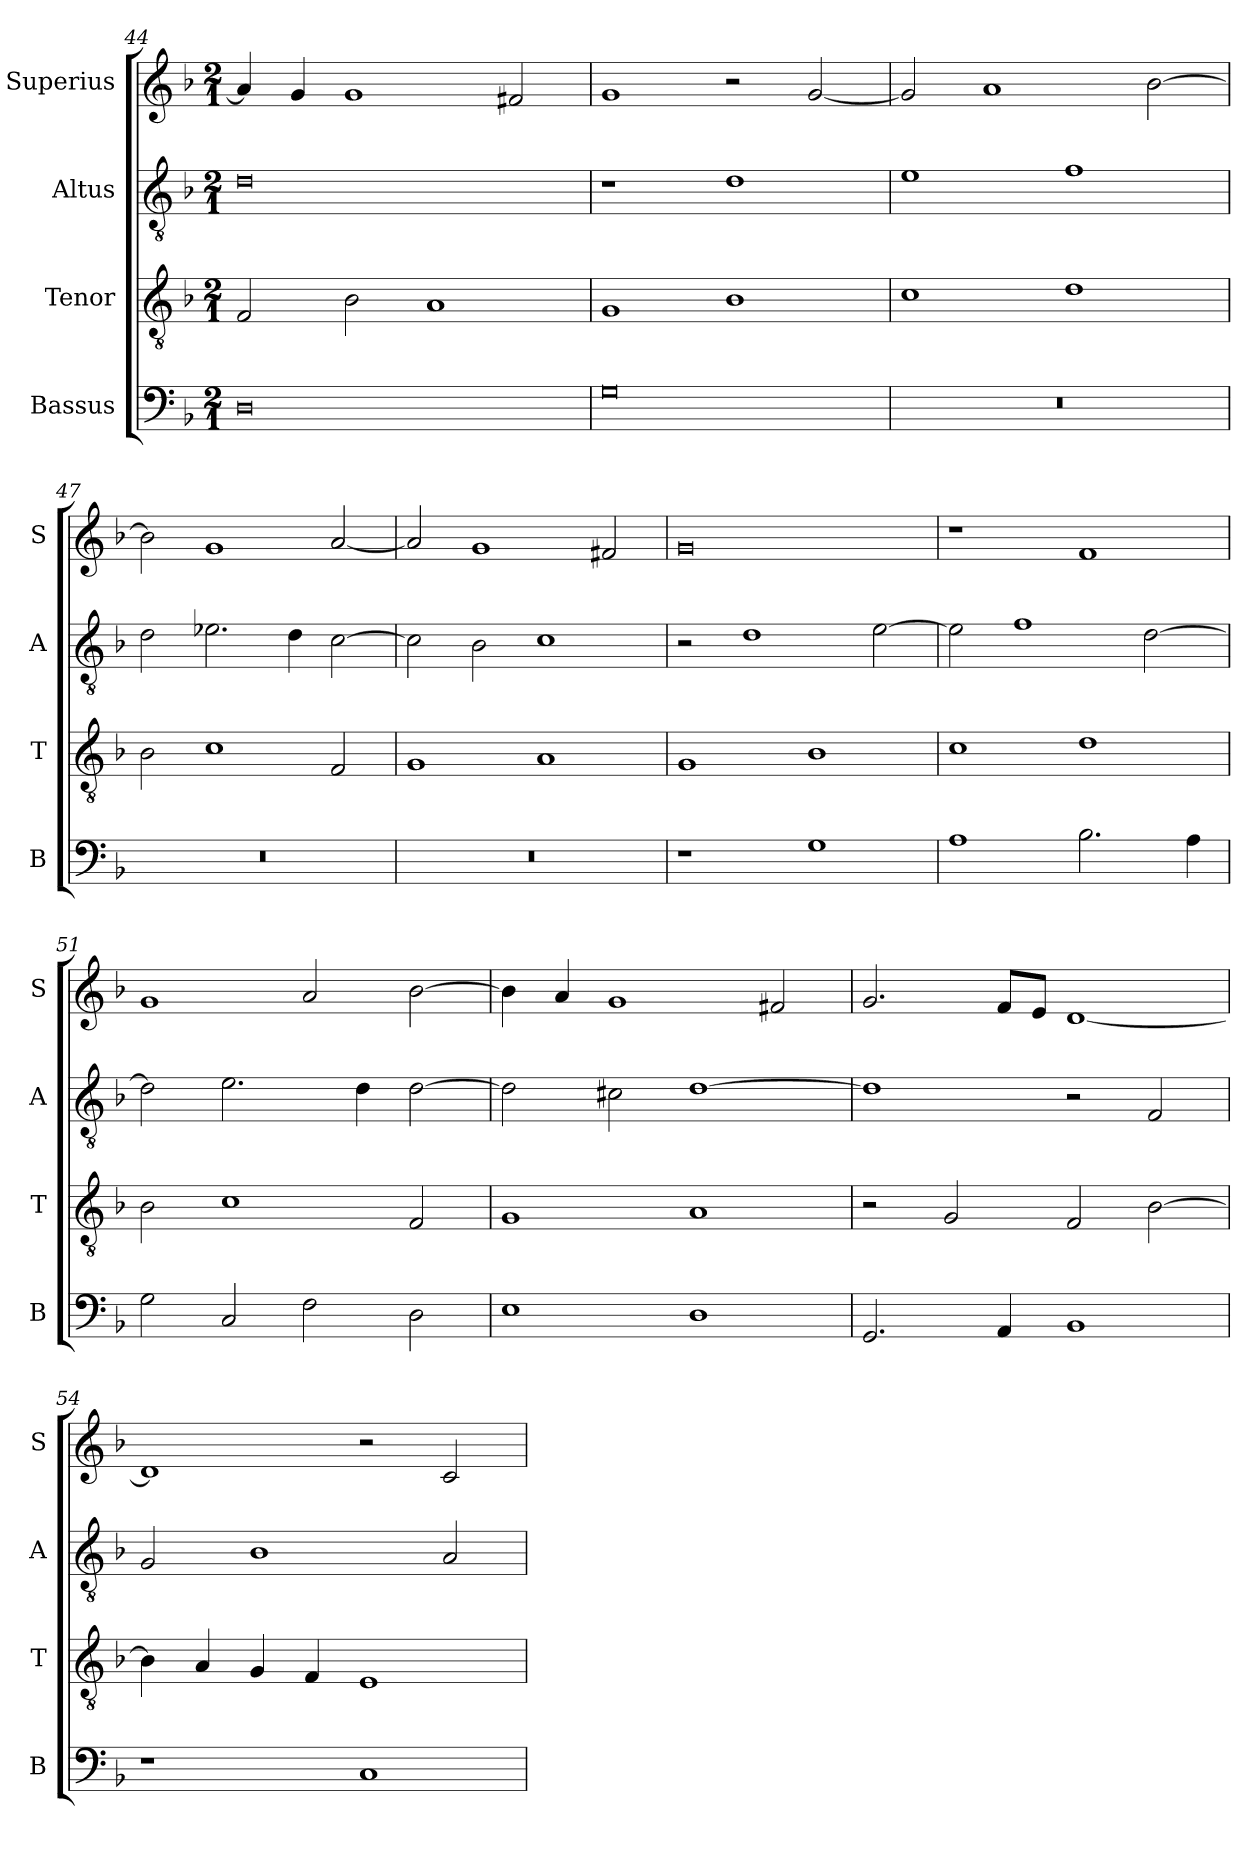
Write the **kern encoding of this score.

**kern	**kern	**kern	**kern
*part4	*part3	*part2	*part1
*staff4	*staff3	*staff2	*staff1
*I"Bassus	*I"Tenor	*I"Altus	*I"Superius
*I'B	*I'T	*I'A	*I'S
*clefF4	*clefGv2	*clefGv2	*clefG2
*k[b-]	*k[b-]	*k[b-]	*k[b-]
*F:	*F:	*F:	*F:
*M2/1	*M2/1	*M2/1	*M2/1
=44	=44	=44	=44
0D	2F	0d	4a]
.	.	.	4g
.	2B-	.	1g
.	1A	.	.
.	.	.	2f#X
=45	=45	=45	=45
0G	1G	1r	1g
.	1B-	1d	2r
.	.	.	[2g
=46	=46	=46	=46
0r	1c	1e	2g]
.	.	.	1a
.	1d	1f	.
.	.	.	[2b-
=47	=47	=47	=47
0r	2B-	2d	2b-]
.	1c	2.e-X	1g
.	.	4d	.
.	2F	[2c	[2a
=48	=48	=48	=48
0r	1G	2c]	2a]
.	.	2B-	1g
.	1A	1c	.
.	.	.	2f#X
=49	=49	=49	=49
1r	1G	2r	0g
.	.	1d	.
1G	1B-	.	.
.	.	[2e	.
=50	=50	=50	=50
1A	1c	2e]	1r
.	.	1f	.
2.B-	1d	.	1f
.	.	[2d	.
4A	.	.	.
=51	=51	=51	=51
2G	2B-	2d]	1g
2C	1c	2.e	.
2F	.	.	2a
.	.	4d	.
2D	2F	[2d	[2b-
=52	=52	=52	=52
1E	1G	2d]	4b-]
.	.	.	4a
.	.	2c#X	1g
1D	1A	[1d	.
.	.	.	2f#X
=53	=53	=53	=53
2.GG	2r	1d]	2.g
.	2G	.	.
4AA	.	.	8fL
.	.	.	8eJ
1BB-	2F	2r	[1d
.	[2B-	2F	.
=54	=54	=54	=54
1r	4B-]	2G	1d]
.	4A	.	.
.	4G	1B-	.
.	4F	.	.
1C	1E	.	2r
.	.	2A	2c
=	=	=	=
*-	*-	*-	*-
